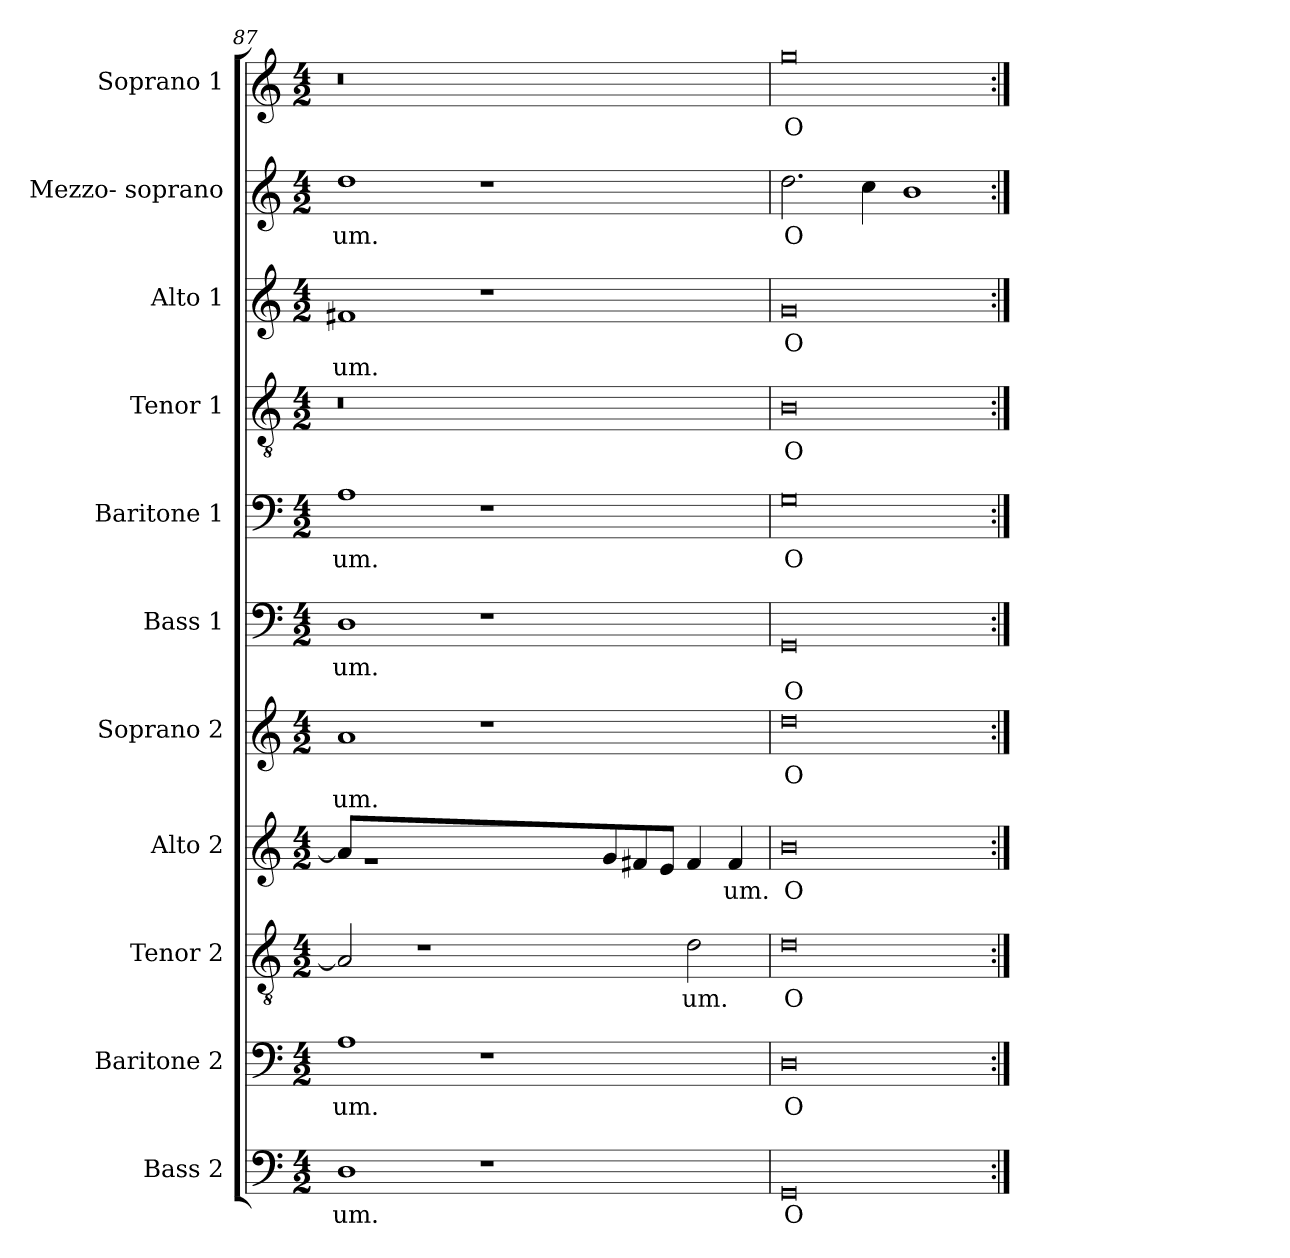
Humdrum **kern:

**kern	**text	**kern	**text	**kern	**text	**kern	**text	**kern	**text	**text	**kern	**text	**text	**kern	**text	**kern	**text	**kern	**text	**text	**kern	**text	**kern	**text
*part11	*part11	*part10	*part10	*part9	*part9	*part8	*part8	*part7	*part7	*part7	*part6	*part6	*part6	*part5	*part5	*part4	*part4	*part3	*part3	*part3	*part2	*part2	*part1	*part1
*staff11	*staff11	*staff10	*staff10	*staff9	*staff9	*staff8	*staff8	*staff7	*staff7	*staff7	*staff6	*staff6	*staff6	*staff5	*staff5	*staff4	*staff4	*staff3	*staff3	*staff3	*staff2	*staff2	*staff1	*staff1
*I"Bass 2	*	*I"Baritone 2	*	*I"Tenor 2	*	*I"Alto 2	*	*I"Soprano 2	*	*	*I"Bass 1	*	*	*I"Baritone 1	*	*I"Tenor 1	*	*I"Alto 1	*	*	*I"Mezzo-  soprano	*	*I"Soprano 1	*
*I'B2	*	*I'Bar. 2	*	*I'T2	*	*I'A2	*	*I'S2	*	*	*I'B1	*	*	*I'Bar. 1	*	*I'T1	*	*I'A1	*	*	*I'M.	*	*I'S1	*
*clefF4	*	*clefF4	*	*clefGv2	*	*clefG2	*	*clefG2	*	*	*clefF4	*	*	*clefF4	*	*clefGv2	*	*clefG2	*	*	*clefG2	*	*clefG2	*
*M4/2	*	*M4/2	*	*M4/2	*	*M4/2	*	*M4/2	*	*	*M4/2	*	*	*M4/2	*	*M4/2	*	*M4/2	*	*	*M4/2	*	*M4/2	*
=87	=87	=87	=87	=87	=87	=87	=87	=87	=87	=87	=87	=87	=87	=87	=87	=87	=87	=87	=87	=87	=87	=87	=87	=87
!	!LO:LY:b:cj	!	!LO:LY:b:cj	!	!	!	!	!	!	!LO:LY:b:cj	!	!LO:LY:b:cj	!	!	!LO:LY:b:cj	!	!	!	!	!LO:LY:b:cj	!	!LO:LY:b:cj	!	!
1D	-um.	1A	-um.	2A/]	.	8a/L]	.	1a	.	-um.	1D	-um.	.	1A	-um.	0r	.	1f#X	.	-um.	1dd	-um.	0r	.
!	!	!	!	!	!	!LO:N:vis=1	!	!	!	!	!	!	!	!	!	!	!	!	!	!	!	!	!	!
.	.	.	.	.	.	0r	.	.	.	.	.	.	.	.	.	.	.	.	.	.	.	.	.	.
!	!	!	!	!LO:N:vis=1	!	!	!	!	!	!	!	!	!	!	!	!	!	!	!	!	!	!	!	!
.	.	.	.	0r	.	.	.	.	.	.	.	.	.	.	.	.	.	.	.	.	.	.	.	.
!LO:N:vis=1	!	!LO:N:vis=1	!	!	!	!	!	!LO:N:vis=1	!	!	!LO:N:vis=1	!	!	!LO:N:vis=1	!	!	!	!LO:N:vis=1	!	!	!LO:N:vis=1	!	!	!
0r	.	0r	.	.	.	.	.	0r	.	.	0r	.	.	0r	.	.	.	0r	.	.	0r	.	.	.
.	.	.	.	.	.	.	.	.	.	.	.	.	.	.	.	1ryy	.	.	.	.	.	.	1ryy	.
.	.	.	.	.	.	8g/	.	.	.	.	.	.	.	.	.	.	.	.	.	.	.	.	.	.
.	.	.	.	.	.	8f#X/	.	.	.	.	.	.	.	.	.	.	.	.	.	.	.	.	.	.
.	.	.	.	.	.	8e/J	.	.	.	.	.	.	.	.	.	.	.	.	.	.	.	.	.	.
!	!	!	!	!	!LO:LY:b:cj	!	!	!	!	!	!	!	!	!	!	!	!	!	!	!	!	!	!	!
.	.	.	.	2d\	-um.	4f#/	.	.	.	.	.	.	.	.	.	.	.	.	.	.	.	.	.	.
!	!	!	!	!	!	!	!LO:LY:b:cj	!	!	!	!	!	!	!	!	!	!	!	!	!	!	!	!	!
.	.	.	.	.	.	4f#/	-um.	.	.	.	.	.	.	.	.	.	.	.	.	.	.	.	.	.
!!LO:LB:g=z
=88	=88	=88	=88	=88	=88	=88	=88	=88	=88	=88	=88	=88	=88	=88	=88	=88	=88	=88	=88	=88	=88	=88	=88	=88
!	!LO:LY:b:rj	!	!LO:LY:b:rj	!	!LO:LY:b:rj	!	!LO:LY:b:rj	!	!LO:LY:b:rj	!	!	!	!LO:LY:b:rj	!	!LO:LY:b:rj	!	!LO:LY:b:rj	!	!LO:LY:b:rj	!	!	!LO:LY:b:cj	!	!LO:LY:b:rj
0GG	O	0D	O	0d	O	0b	O	0dd	O	.	0GG	.	O	0G	O	0B	O	0g	O	.	2.dd\	O	0gg	O
.	.	.	.	.	.	.	.	.	.	.	.	.	.	.	.	.	.	.	.	.	4cc\	.	.	.
.	.	.	.	.	.	.	.	.	.	.	.	.	.	.	.	.	.	.	.	.	1b	.	.	.
=:|!	=:|!	=:|!	=:|!	=:|!	=:|!	=:|!	=:|!	=:|!	=:|!	=:|!	=:|!	=:|!	=:|!	=:|!	=:|!	=:|!	=:|!	=:|!	=:|!	=:|!	=:|!	=:|!	=:|!	=:|!
*-	*-	*-	*-	*-	*-	*-	*-	*-	*-	*-	*-	*-	*-	*-	*-	*-	*-	*-	*-	*-	*-	*-	*-	*-
